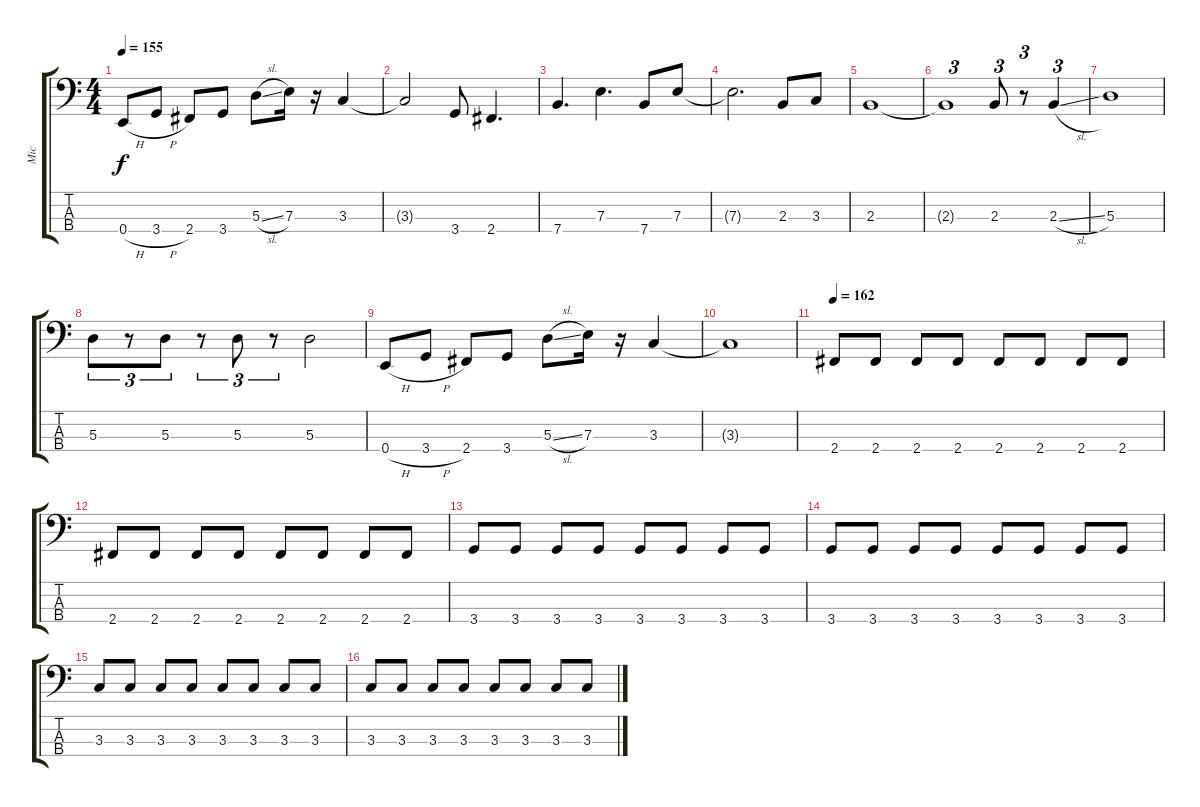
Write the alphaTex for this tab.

\track ("Mic" "Mic") {instrument electricbassfinger}
\staff {score tabs}
\tuning (G2 D2 A1 E1) {hide}
\ts (4 4)
\tempo 155
\clef f4
\ks c
0.4{h}.8{dy f} 3.4{h}.8 2.4.8 3.4.8 5.3{sl}.8 7.3.16 r.16 3.3.4 |
3.3{t}.2 3.4.8 2.4.4{d} |
7.4.4{d} 7.3.4{d} 7.4.8 7.3.8 |
7.3{t}.2{d} 2.3.8 3.3.8 |
2.3.1 |
2.3{t}.1{tu (3 2)} 2.3.8{tu (3 2)} r.8{tu (3 2)} 2.3{sl}.4{tu (3 2)} |
5.3.1 |
5.3.8{tu (3 2)} r.8{tu (3 2)} 5.3.8{tu (3 2)} r.8{tu (3 2)} 5.3.8{tu (3 2)} r.8{tu (3 2)} 5.3.2 |
0.4{h}.8 3.4{h}.8 2.4.8 3.4.8 5.3{sl}.8 7.3.16 r.16 3.3.4 |
3.3{t}.1 |
\tempo 162
2.4.8 2.4.8 2.4.8 2.4.8 2.4.8 2.4.8 2.4.8 2.4.8 |
2.4.8 2.4.8 2.4.8 2.4.8 2.4.8 2.4.8 2.4.8 2.4.8 |
3.4.8 3.4.8 3.4.8 3.4.8 3.4.8 3.4.8 3.4.8 3.4.8 |
3.4.8 3.4.8 3.4.8 3.4.8 3.4.8 3.4.8 3.4.8 3.4.8 |
3.3.8 3.3.8 3.3.8 3.3.8 3.3.8 3.3.8 3.3.8 3.3.8 |
3.3.8 3.3.8 3.3.8 3.3.8 3.3.8 3.3.8 3.3.8 3.3.8
